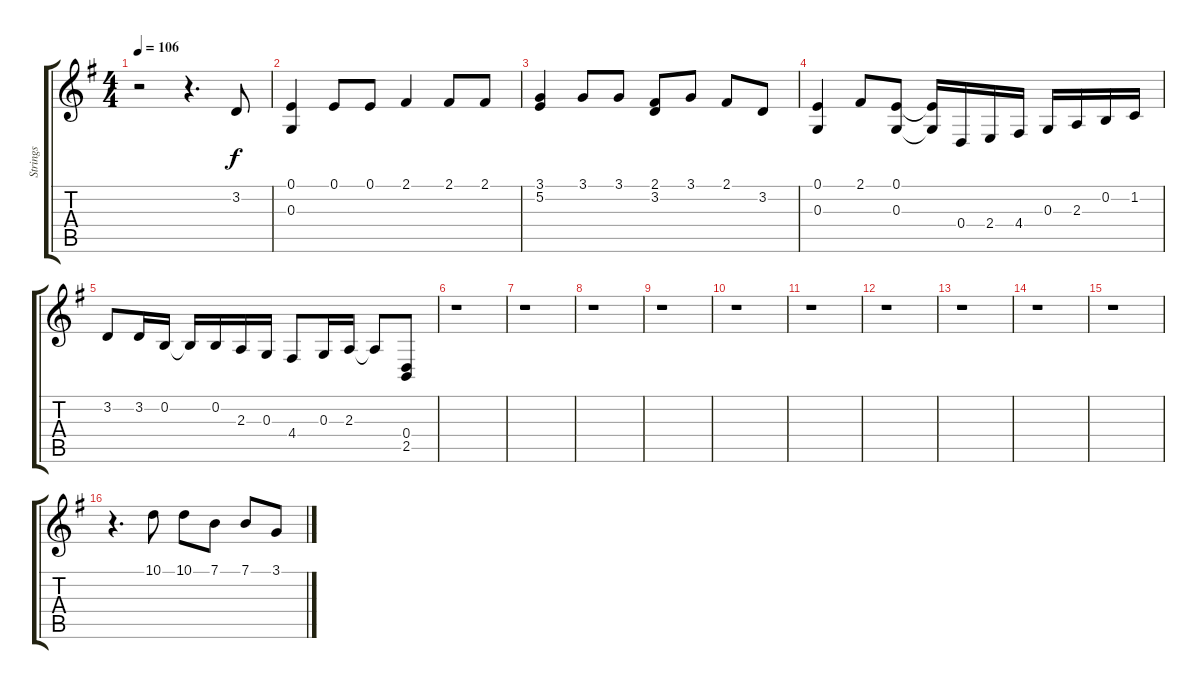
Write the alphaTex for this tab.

\track ("Strings" "Strings") {instrument stringensemble2}
\staff {score tabs}
\tuning (E4 B3 G3 D3 A2 E2) {hide}
\ts (4 4)
\tempo 106
\clef g2
\ks g
r.2{dy f} r.4{d} 3.2.8 |
(0.1 0.3).4 0.1.8 0.1.8 2.1.4 2.1.8 2.1.8 |
(3.1 5.2).4 3.1.8 3.1.8 (2.1 3.2).8 3.1.8 2.1.8 3.2.8 |
(0.1 0.3).4 2.1.8 (0.1 0.3).8 (0.1{t} 0.3{t}).16 0.4.16 2.4.16 4.4.16 0.3.16 2.3.16 0.2.16 1.2.16 |
3.2.8 3.2.16 0.2.16 0.2{t}.16 0.2.16 2.3.16 0.3.16 4.4.8 0.3.16 2.3.16 2.3{t}.8 (0.4 2.5).8 |
r.1 |
r.1 |
r.1 |
r.1 |
r.1 |
r.1 |
r.1 |
r.1 |
r.1 |
r.1 |
r.4{d} 10.1.8 10.1.8 7.1.8 7.1.8 3.1.8
